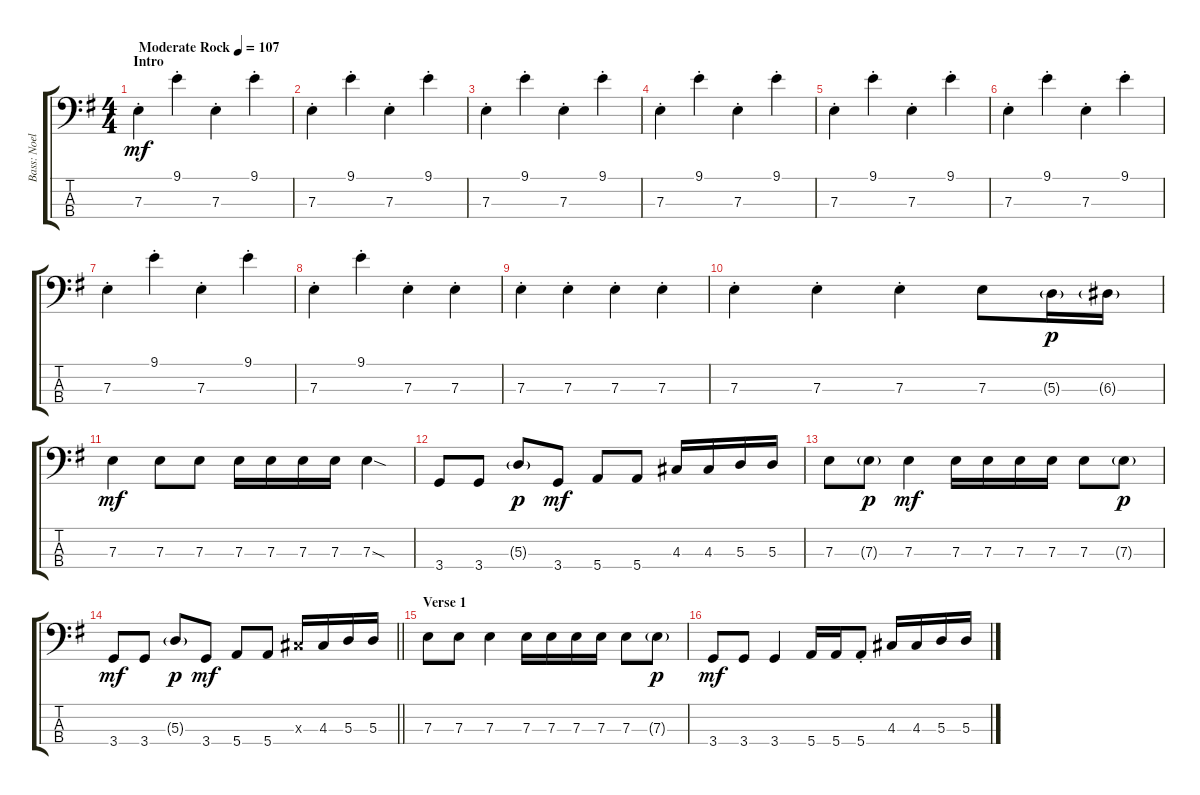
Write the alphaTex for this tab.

\track ("Bass: Noel Redding" "Bass: Noel") {instrument electricbassfinger}
\staff {score tabs}
\tuning (G2 D2 A1 E1) {hide}
\ts (4 4)
\section ("" "Intro")
\tempo (107 "Moderate Rock")
\clef f4
\ks g
7.3{st}.4{dy mf instrument electricbassfinger} 9.1{st}.4 7.3{st}.4 9.1{st}.4 |
7.3{st}.4 9.1{st}.4 7.3{st}.4 9.1{st}.4 |
7.3{st}.4 9.1{st}.4 7.3{st}.4 9.1{st}.4 |
7.3{st}.4 9.1{st}.4 7.3{st}.4 9.1{st}.4 |
7.3{st}.4 9.1{st}.4 7.3{st}.4 9.1{st}.4 |
7.3{st}.4 9.1{st}.4 7.3{st}.4 9.1{st}.4 |
7.3{st}.4 9.1{st}.4 7.3{st}.4 9.1{st}.4 |
7.3{st}.4 9.1{st}.4 7.3{st}.4 7.3{st}.4 |
7.3{st}.4 7.3{st}.4 7.3{st}.4 7.3{st}.4 |
7.3{st}.4 7.3{st}.4 7.3{st}.4 7.3.8 5.3{g}.16{dy p} 6.3{g}.16 |
7.3.4{dy mf} 7.3.8 7.3.8 7.3.16 7.3.16 7.3.16 7.3.16 7.3{sod}.4 |
3.4.8 3.4.8 5.3{g}.8{dy p} 3.4.8{dy mf} 5.4.8 5.4.8 4.3.16 4.3.16 5.3.16 5.3.16 |
7.3.8 7.3{g}.8{dy p} 7.3.4{dy mf} 7.3.16 7.3.16 7.3.16 7.3.16 7.3.8 7.3{g}.8{dy p} |
\barLineRight lightlight
3.4.8{dy mf} 3.4.8 5.3{g}.8{dy p} 3.4.8{dy mf} 5.4.8 5.4.8 4.3{x}.16 4.3.16 5.3.16 5.3.16 |
\section ("" "Verse 1")
7.3.8 7.3.8 7.3.4 7.3.16 7.3.16 7.3.16 7.3.16 7.3.8 7.3{g}.8{dy p} |
3.4.8{dy mf} 3.4.8 3.4.4 5.4.16 5.4.16 5.4{st}.8 4.3.16 4.3.16 5.3.16 5.3.16
